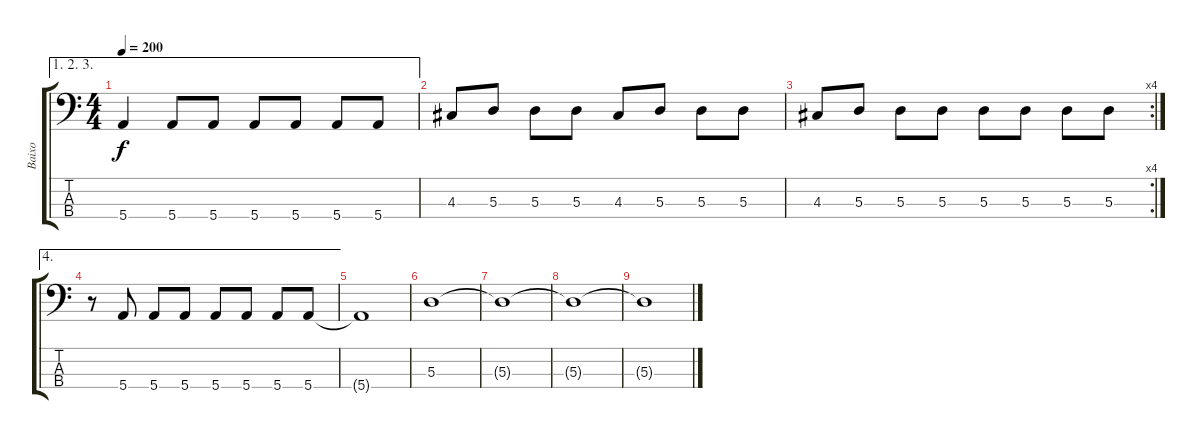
\track ("Baixo" "Baixo") {instrument electricbasspick}
\staff {score tabs}
\tuning (G2 D2 A1 E1) {hide}
\ae (1 2 3)
\ts (4 4)
\tempo 200
\clef f4
\ks c
5.4{t}.4{dy f} 5.4.8 5.4.8 5.4.8 5.4.8 5.4.8 5.4.8 |
4.3.8 5.3.8 5.3.8 5.3.8 4.3.8 5.3.8 5.3.8 5.3.8 |
\rc 4
4.3.8 5.3.8 5.3.8 5.3.8 5.3.8 5.3.8 5.3.8 5.3.8 |
\ae 4
r.8 5.4.8 5.4.8 5.4.8 5.4.8 5.4.8 5.4.8 5.4.8 |
5.4{t}.1 |
5.3.1 |
5.3{t}.1 |
5.3{t}.1 |
5.3{t}.1
